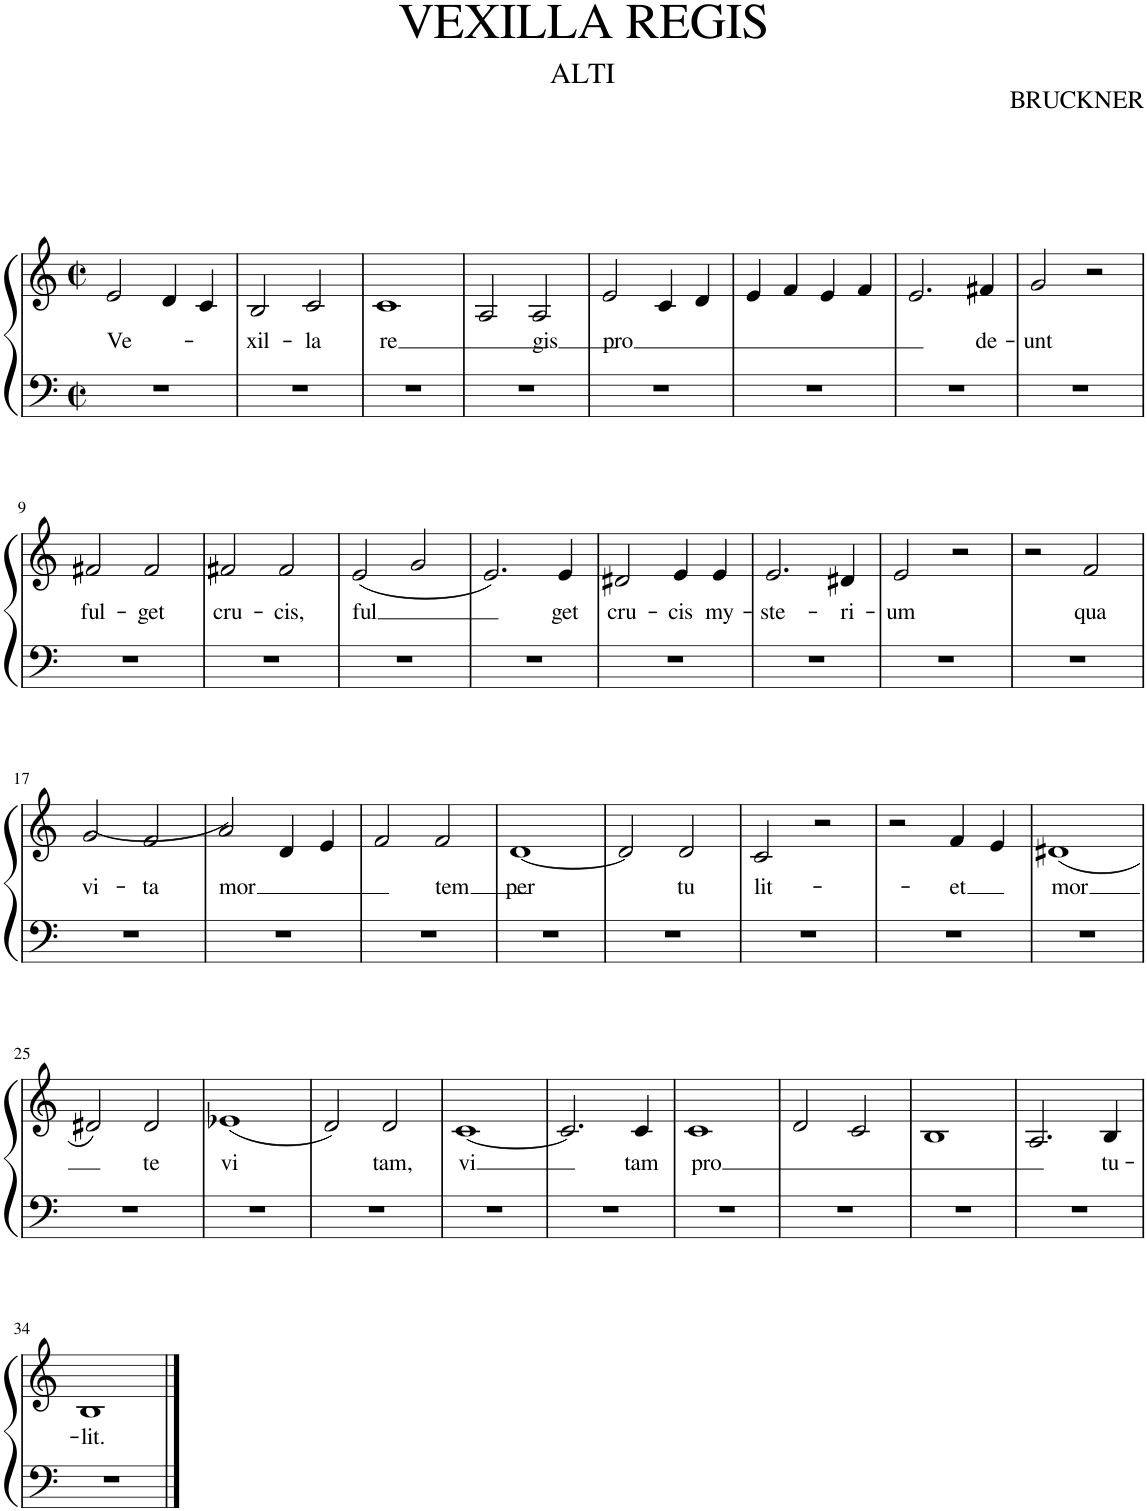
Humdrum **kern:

**kern	**kern	**text
*part1	*part1	*part1
*staff2	*staff1	*staff1
*I"Piano	*	*
*I'Pno.	*	*
*clefF4	*clefG2	*
*k[]	*k[]	*
*M2/2	*M2/2	*
*met(c|)	*met(c|)	*
=1	=1	=1
!	!	!LO:LY:b
1r	2e/	Ve-
.	4d/	.
.	4c/	.
=2	=2	=2
!	!	!LO:LY:b
1r	2B/	-xil-
!	!	!LO:LY:b
.	2c/	-la
=3	=3	=3
!	!	!LO:LY:b
1r	1c	re
=4	=4	=4
1r	2A/	.
!	!	!LO:LY:b
.	2A/	gis
=5	=5	=5
!	!	!LO:LY:b
1r	2e/	pro
.	4c/	.
.	4d/	.
=6	=6	=6
1r	4e/	.
.	4f/	.
.	4e/	.
.	4f/	.
=7	=7	=7
1r	2.e/	.
!	!	!LO:LY:b
.	4f#X/	de-
=8	=8	=8
!	!	!LO:LY:b
1r	2g/	-unt
.	2r	.
!!LO:LB:g=z
=9	=9	=9
!	!	!LO:LY:b
1r	2f#X/	ful-
!	!	!LO:LY:b
.	2f#/	-get
=10	=10	=10
!	!	!LO:LY:b
1r	2f#X/	cru-
!	!	!LO:LY:b
.	2f#/	-cis,
=11	=11	=11
!	!	!LO:LY:b
1r	(2e/	ful
.	2g/	.
=12	=12	=12
1r	2.e/)	.
!	!	!LO:LY:b
.	4e/	get
=13	=13	=13
!	!	!LO:LY:b
1r	2d#X/	cru-
!	!	!LO:LY:b
.	4e/	-cis
!	!	!LO:LY:b
.	4e/	my-
=14	=14	=14
!	!	!LO:LY:b
1r	2.e/	-ste-
!	!	!LO:LY:b
.	4d#X/	-ri-
=15	=15	=15
!	!	!LO:LY:b
1r	2e/	-um
.	2r	.
=16	=16	=16
1r	2r	.
!	!	!LO:LY:b
.	2f/	qua
!!LO:LB:g=z
=17	=17	=17
!	!	!LO:LY:b
1r	(2g/	vi-
!	!	!LO:LY:b
.	2f/	-ta
=18	=18	=18
!	!	!LO:LY:b
1r	2a/)	mor
.	4d/	.
.	4e/	.
=19	=19	=19
1r	2f/	.
!	!	!LO:LY:b
.	2f/	tem
=20	=20	=20
!	!	!LO:LY:b
1r	[1d	per
=21	=21	=21
1r	2d/]	.
!	!	!LO:LY:b
.	2d/	tu
=22	=22	=22
!	!	!LO:LY:b
1r	2c/	lit-
.	2r	.
=23	=23	=23
1r	2r	.
!	!	!LO:LY:b
.	4f/	et
.	4e/	.
=24	=24	=24
!	!	!LO:LY:b
1r	(1d#X	mor
!!LO:LB:g=z
=25	=25	=25
1r	2d#X/)	.
!	!	!LO:LY:b
.	2d#/	te
=26	=26	=26
!	!	!LO:LY:b
1r	(1e-X	vi
=27	=27	=27
1r	2d/)	.
!	!	!LO:LY:b
.	2d/	tam,
=28	=28	=28
!	!	!LO:LY:b
1r	[1c	vi
=29	=29	=29
1r	2.c/]	.
!	!	!LO:LY:b
.	4c/	tam
=30	=30	=30
!	!	!LO:LY:b
1r	1c	pro
=31	=31	=31
1r	2d/	.
.	2c/	.
=32	=32	=32
1r	1B	.
=33	=33	=33
1r	2.A/	.
!	!	!LO:LY:b
.	4B/	tu-
!!LO:LB:g=z
=34	=34	=34
!	!	!LO:LY:b
1r	1B	-lit.
==	==	==
*-	*-	*-
